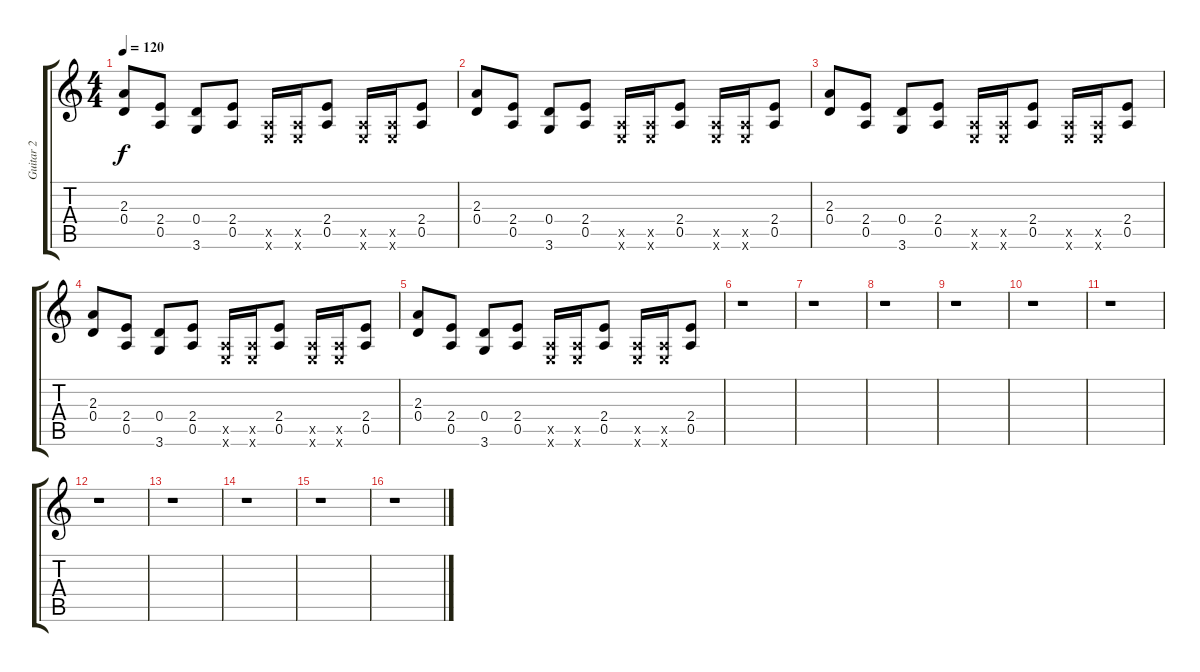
\track ("Guitar 2" "Guitar 2") {instrument distortionguitar}
\staff {score tabs}
\tuning (E4 B3 G3 D3 A2 E2) {hide}
\ts (4 4)
\tempo 120
\clef g2
\ks c
(2.3 0.4).8{dy f} (2.4 0.5).8 (0.4 3.6).8 (2.4 0.5).8 (0.5{x} 0.6{x}).16 (0.5{x} 0.6{x}).16 (2.4 0.5).8 (0.5{x} 0.6{x}).16 (0.5{x} 0.6{x}).16 (2.4 0.5).8 |
(2.3 0.4).8 (2.4 0.5).8 (0.4 3.6).8 (2.4 0.5).8 (0.5{x} 0.6{x}).16 (0.5{x} 0.6{x}).16 (2.4 0.5).8 (0.5{x} 0.6{x}).16 (0.5{x} 0.6{x}).16 (2.4 0.5).8 |
(2.3 0.4).8 (2.4 0.5).8 (0.4 3.6).8 (2.4 0.5).8 (0.5{x} 0.6{x}).16 (0.5{x} 0.6{x}).16 (2.4 0.5).8 (0.5{x} 0.6{x}).16 (0.5{x} 0.6{x}).16 (2.4 0.5).8 |
(2.3 0.4).8 (2.4 0.5).8 (0.4 3.6).8 (2.4 0.5).8 (0.5{x} 0.6{x}).16 (0.5{x} 0.6{x}).16 (2.4 0.5).8 (0.5{x} 0.6{x}).16 (0.5{x} 0.6{x}).16 (2.4 0.5).8 |
(2.3 0.4).8 (2.4 0.5).8 (0.4 3.6).8 (2.4 0.5).8 (0.5{x} 0.6{x}).16 (0.5{x} 0.6{x}).16 (2.4 0.5).8 (0.5{x} 0.6{x}).16 (0.5{x} 0.6{x}).16 (2.4 0.5).8 |
r.1 |
r.1 |
r.1 |
r.1 |
r.1 |
r.1 |
r.1 |
r.1 |
r.1 |
r.1 |
r.1
